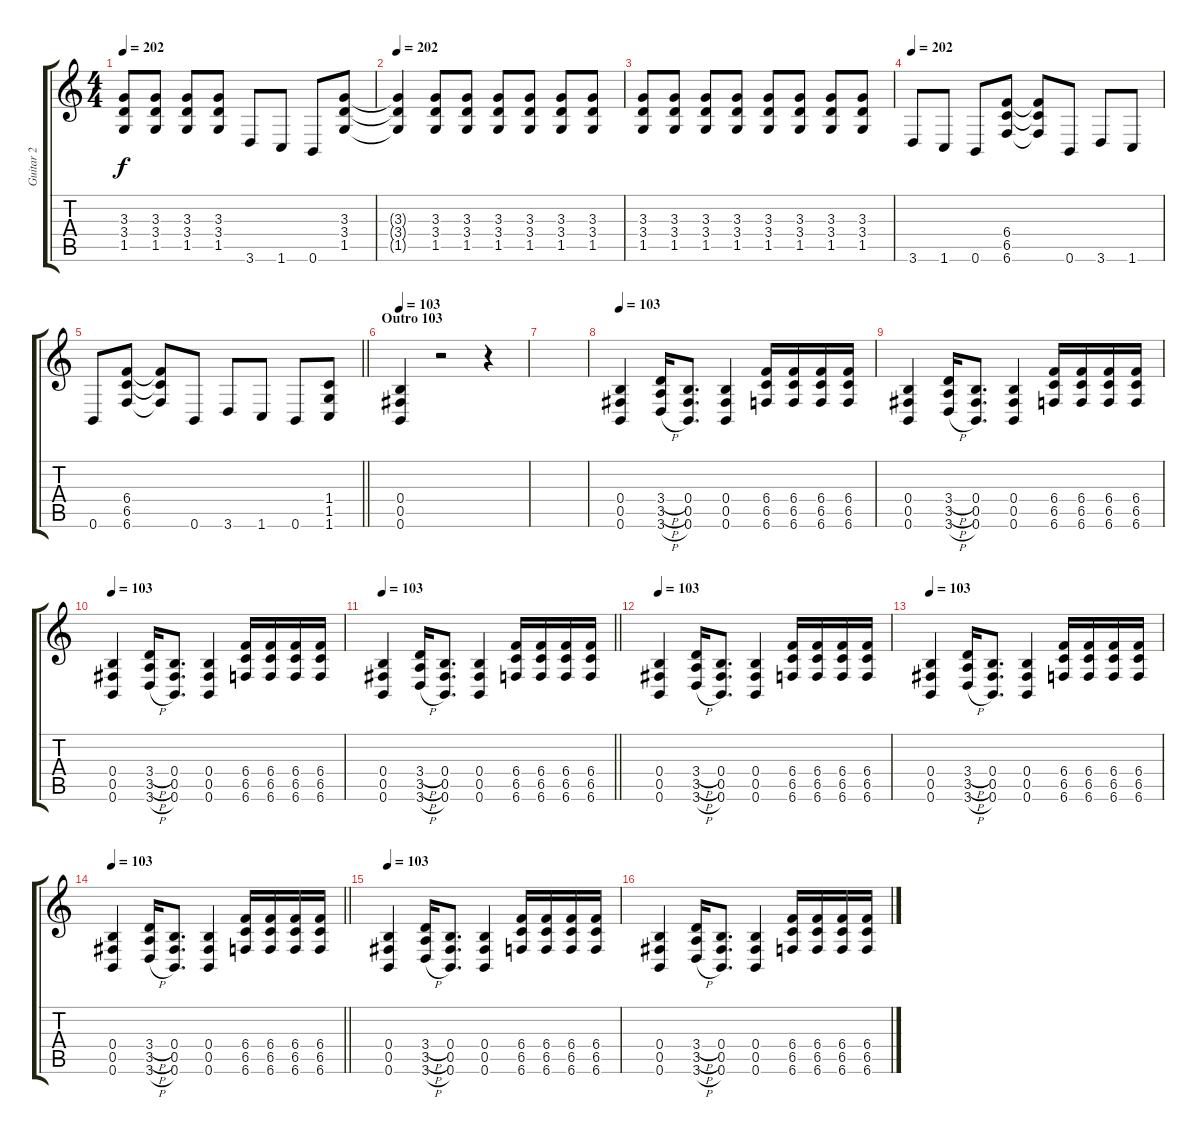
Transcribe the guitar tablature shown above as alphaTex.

\track ("Guitar 2" "Guitar 2") {instrument distortionguitar}
\staff {score tabs}
\tuning (Db4 Ab3 E3 B2 Gb2 B1) {hide}
\ts (4 4)
\tempo 202
\clef g2
\ks c
(3.3 3.4 1.5).8{dy f} (3.3 3.4 1.5).8 (3.3 3.4 1.5).8 (3.3 3.4 1.5).8 3.6.8 1.6.8 0.6.8 (3.3 3.4 1.5).8 |
\tempo 202
(3.3{t} 3.4{t} 1.5{t}).4 (3.3 3.4 1.5).8 (3.3 3.4 1.5).8 (3.3 3.4 1.5).8 (3.3 3.4 1.5).8 (3.3 3.4 1.5).8 (3.3 3.4 1.5).8 |
(3.3 3.4 1.5).8 (3.3 3.4 1.5).8 (3.3 3.4 1.5).8 (3.3 3.4 1.5).8 (3.3 3.4 1.5).8 (3.3 3.4 1.5).8 (3.3 3.4 1.5).8 (3.3 3.4 1.5).8 |
\tempo 202
3.6.8 1.6.8 0.6.8 (6.4 6.5 6.6).8 (6.4{t} 6.5{t} 6.6{t}).8 0.6.8 3.6.8 1.6.8 |
\barLineRight lightlight
0.6.8 (6.4 6.5 6.6).8 (6.4{t} 6.5{t} 6.6{t}).8 0.6.8 3.6.8 1.6.8 0.6.8 (1.4 1.5 1.6).8 |
\section ("" "Outro 103")
\tempo 103
(0.4 0.5 0.6).4 r.2 r.4 |
|
\tempo 103
(0.4 0.5 0.6).4 (3.4{h} 3.5{h} 3.6{h}).16 (0.4 0.5 0.6).8{d} (0.4 0.5 0.6).4 (6.4 6.5 6.6).16 (6.4 6.5 6.6).16 (6.4 6.5 6.6).16 (6.4 6.5 6.6).16 |
(0.4 0.5 0.6).4 (3.4{h} 3.5{h} 3.6{h}).16 (0.4 0.5 0.6).8{d} (0.4 0.5 0.6).4 (6.4 6.5 6.6).16 (6.4 6.5 6.6).16 (6.4 6.5 6.6).16 (6.4 6.5 6.6).16 |
\tempo 103
(0.4 0.5 0.6).4 (3.4{h} 3.5{h} 3.6{h}).16 (0.4 0.5 0.6).8{d} (0.4 0.5 0.6).4 (6.4 6.5 6.6).16 (6.4 6.5 6.6).16 (6.4 6.5 6.6).16 (6.4 6.5 6.6).16 |
\tempo 103
\barLineRight lightlight
(0.4 0.5 0.6).4 (3.4{h} 3.5{h} 3.6{h}).16 (0.4 0.5 0.6).8{d} (0.4 0.5 0.6).4 (6.4 6.5 6.6).16 (6.4 6.5 6.6).16 (6.4 6.5 6.6).16 (6.4 6.5 6.6).16 |
\section ("" "")
\tempo 103
(0.4 0.5 0.6).4 (3.4{h} 3.5{h} 3.6{h}).16 (0.4 0.5 0.6).8{d} (0.4 0.5 0.6).4 (6.4 6.5 6.6).16 (6.4 6.5 6.6).16 (6.4 6.5 6.6).16 (6.4 6.5 6.6).16 |
\tempo 103
(0.4 0.5 0.6).4 (3.4{h} 3.5{h} 3.6{h}).16 (0.4 0.5 0.6).8{d} (0.4 0.5 0.6).4 (6.4 6.5 6.6).16 (6.4 6.5 6.6).16 (6.4 6.5 6.6).16 (6.4 6.5 6.6).16 |
\tempo 103
\barLineRight lightlight
(0.4 0.5 0.6).4 (3.4{h} 3.5{h} 3.6{h}).16 (0.4 0.5 0.6).8{d} (0.4 0.5 0.6).4 (6.4 6.5 6.6).16 (6.4 6.5 6.6).16 (6.4 6.5 6.6).16 (6.4 6.5 6.6).16 |
\section ("" "")
\tempo 103
(0.4 0.5 0.6).4 (3.4{h} 3.5{h} 3.6{h}).16 (0.4 0.5 0.6).8{d} (0.4 0.5 0.6).4 (6.4 6.5 6.6).16 (6.4 6.5 6.6).16 (6.4 6.5 6.6).16 (6.4 6.5 6.6).16 |
(0.4 0.5 0.6).4 (3.4{h} 3.5{h} 3.6{h}).16 (0.4 0.5 0.6).8{d} (0.4 0.5 0.6).4 (6.4 6.5 6.6).16 (6.4 6.5 6.6).16 (6.4 6.5 6.6).16 (6.4 6.5 6.6).16
